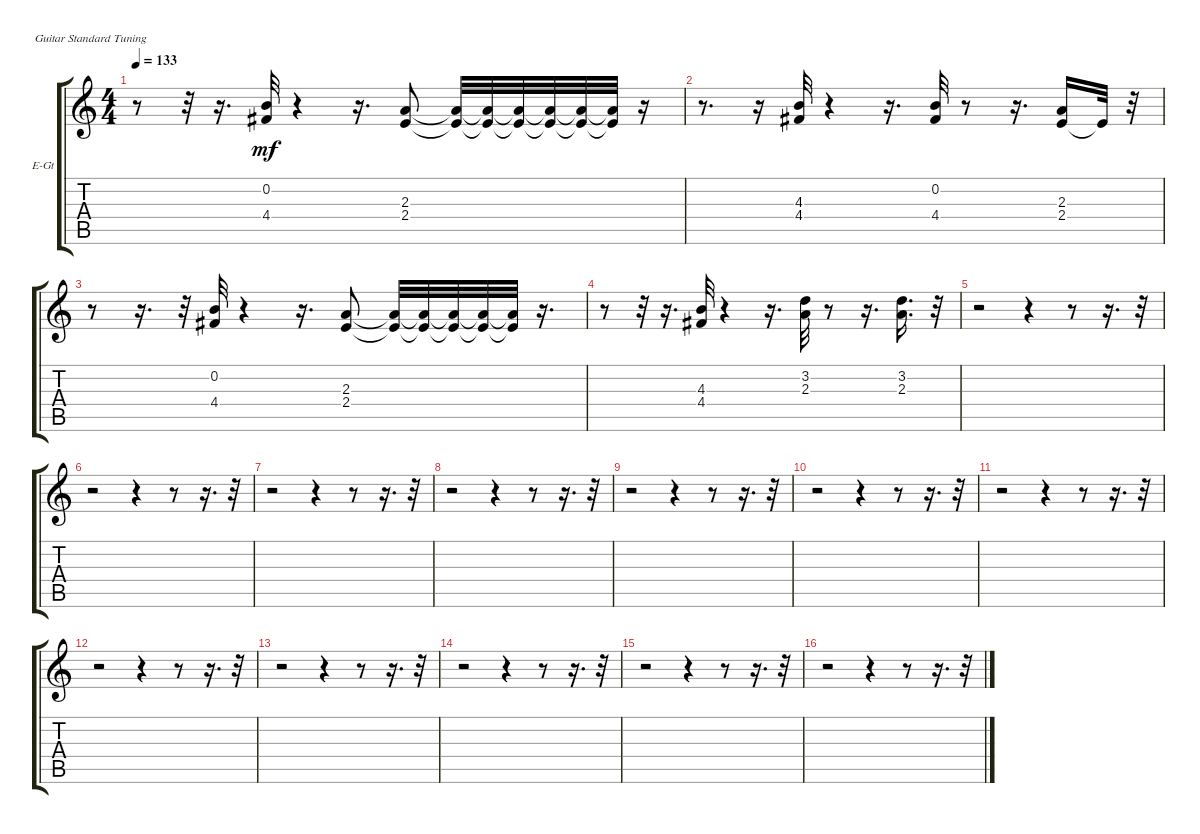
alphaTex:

\defaultSystemsLayout 4
\bracketExtendMode groupsimilarinstruments
\firstSystemTrackNameOrientation horizontal
\otherSystemsTrackNameOrientation horizontal
\track ("Electric Guitar (Drive)" "E-Gt") {instrument overdrivenguitar}
\staff {score tabs}
\tuning (E4 B3 G3 D3 A2 E2)
\ts (4 4)
\tempo 133
\clef g2
\ks c
r.8{dy mf} r.32 r.16{d} (0.2 4.4).32 r.4 r.16{d} (2.4 2.3).8 (2.4{t} 2.3{t}).32 (2.4{t} 2.3{t}).32 (2.4{t} 2.3{t}).32 (2.4{t} 2.3{t}).32 (2.4{t} 2.3{t}).32 (2.4{t} 2.3{t}).32 r.16 |
r.8{d} r.16 (4.4 4.3).32 r.4 r.16{d} (0.2 4.4).32 r.8 r.16{d} (2.3 2.4).16 2.4{t}.32 r.32 |
r.8 r.16{d} r.32 (0.2 4.4).32 r.4 r.16{d} (2.3 2.4).8 (2.3{t} 2.4{t}).32 (2.3{t} 2.4{t}).32 (2.3{t} 2.4{t}).32 (2.3{t} 2.4{t}).32 (2.3{t} 2.4{t}).32 r.16{d} |
r.8 r.32 r.16{d} (4.4 4.3).32 r.4 r.16{d} (3.2 2.3).32 r.8 r.16{d} (2.3 3.2).16{d} r.32 |
r.2 r.4 r.8 r.16{d} r.32 |
r.2 r.4 r.8 r.16{d} r.32 |
r.2 r.4 r.8 r.16{d} r.32 |
r.2 r.4 r.8 r.16{d} r.32 |
r.2 r.4 r.8 r.16{d} r.32 |
r.2 r.4 r.8 r.16{d} r.32 |
r.2 r.4 r.8 r.16{d} r.32 |
r.2 r.4 r.8 r.16{d} r.32 |
r.2 r.4 r.8 r.16{d} r.32 |
r.2 r.4 r.8 r.16{d} r.32 |
r.2 r.4 r.8 r.16{d} r.32 |
r.2 r.4 r.8 r.16{d} r.32
